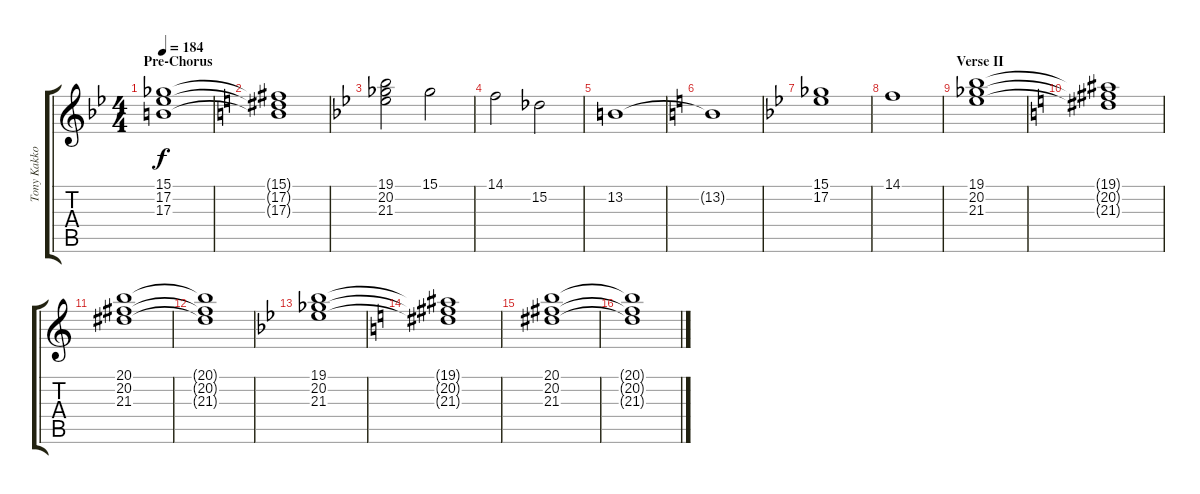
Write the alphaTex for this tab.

\track ("Tony Kakko - Keyboards I" "Tony Kakko") {instrument harpsichord}
\staff {score tabs}
\tuning (Eb4 Bb3 Gb3 Db3 Ab2 Eb2) {hide}
\ts (4 4)
\section ("" "Pre-Chorus ")
\tempo 184
\clef g2
\ks gminor
(15.1 17.2 17.3).1{dy f} |
\ks c
(15.1{t} 17.2{t} 17.3{t}).1 |
\ks gminor
(19.1 20.2 21.3).2 15.1.2{volume 15} |
14.1.2 15.2.2 |
13.2.1 |
\ks c
13.2{t}.1 |
\ks gminor
(15.1 17.2).1{volume 12} |
14.1.1 |
\section ("" "Verse II")
(19.1 20.2 21.3).1{volume 12} |
\ks c
(19.1{t} 20.2{t} 21.3{t}).1 |
(20.1 20.2 21.3).1 |
(20.1{t} 20.2{t} 21.3{t}).1 |
\ks gminor
(19.1 20.2 21.3).1 |
\ks c
(19.1{t} 20.2{t} 21.3{t}).1 |
(20.1 20.2 21.3).1 |
(20.1{t} 20.2{t} 21.3{t}).1
